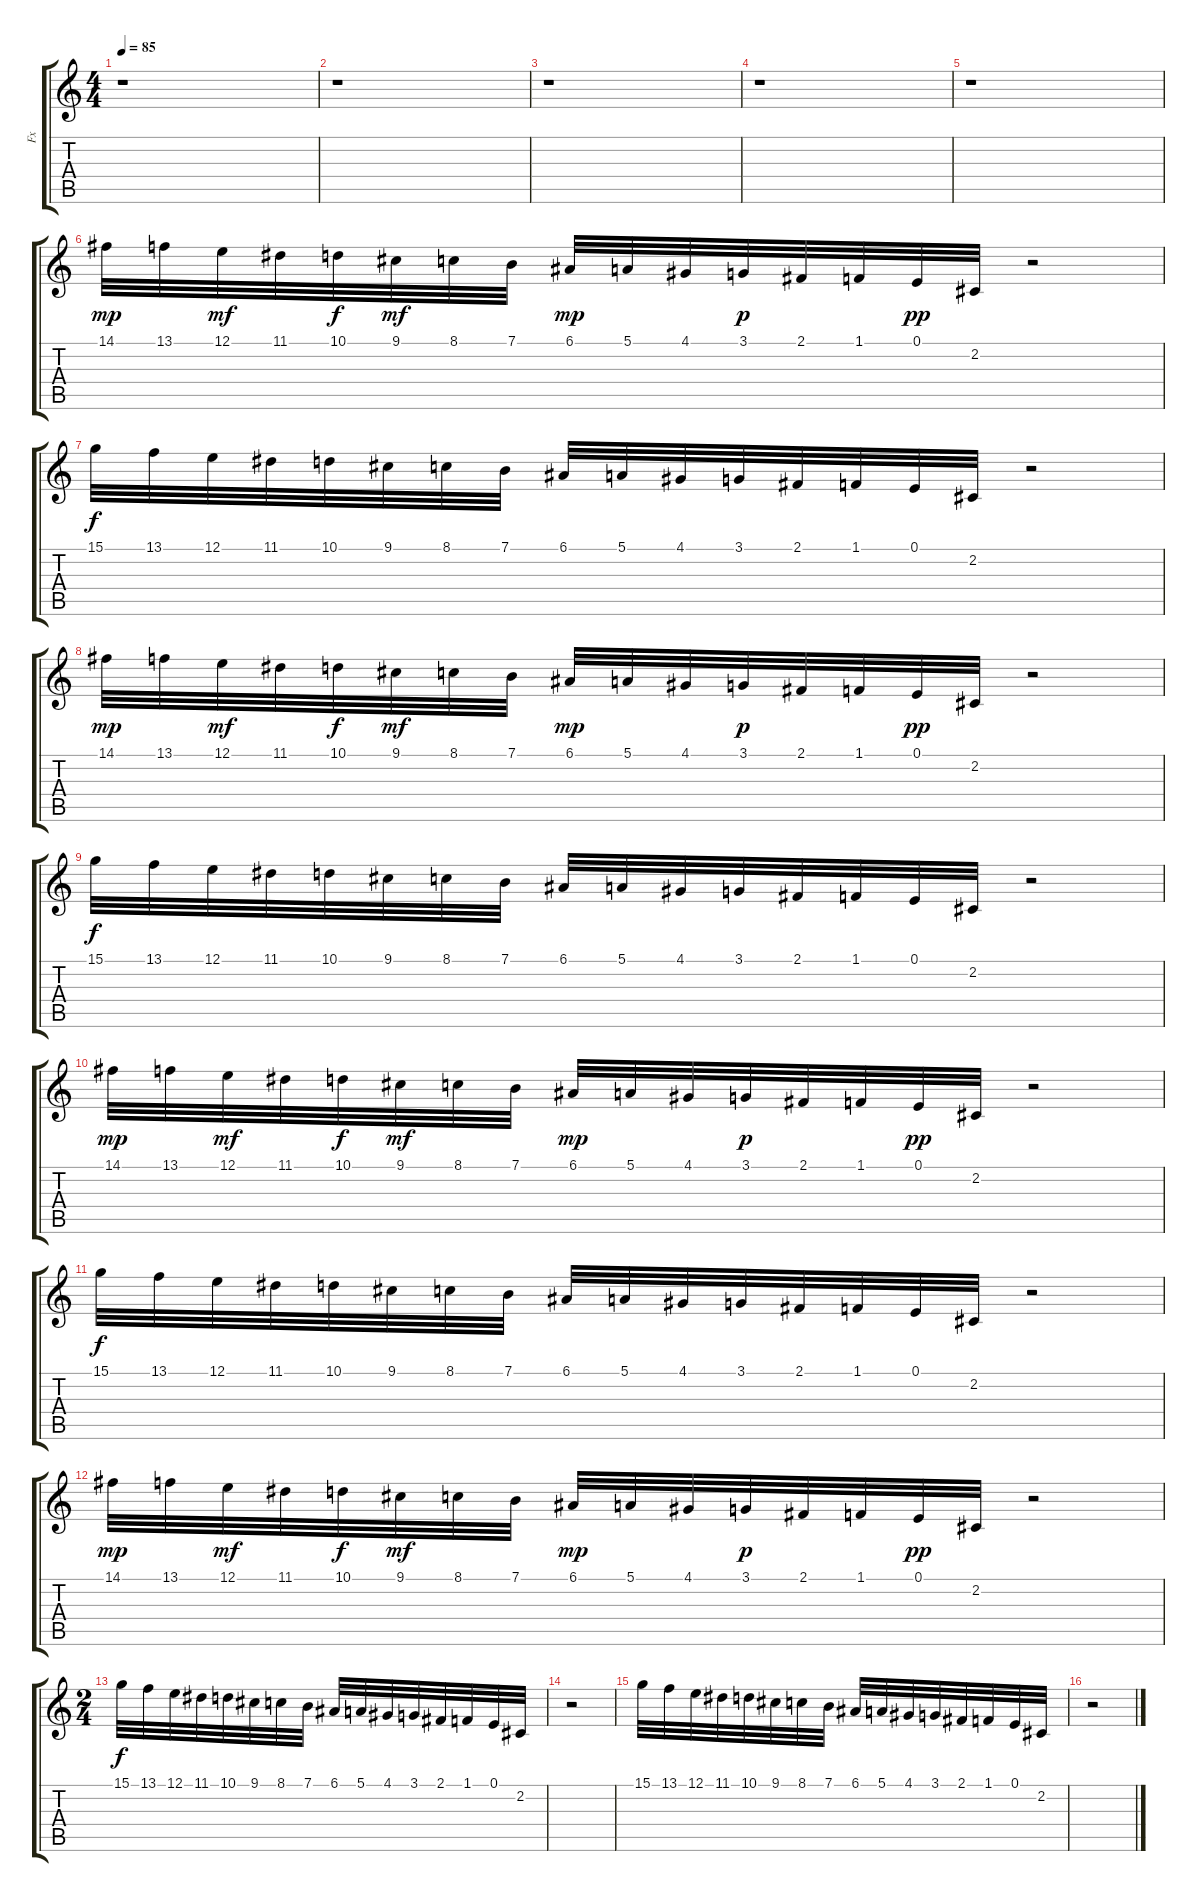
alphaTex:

\track ("Fx" "Fx") {instrument guitarfretnoise}
\staff {score tabs}
\tuning (E4 B3 G3 D3 A2 E2) {hide}
\ts (4 4)
\tempo 85
\clef g2
\ks c
r.1{dy mp instrument guitarfretnoise} |
r.1 |
r.1 |
r.1 |
r.1 |
14.1.32 13.1.32 12.1.32{dy mf} 11.1.32 10.1.32{dy f} 9.1.32{dy mf} 8.1.32 7.1.32 6.1.32{dy mp} 5.1.32 4.1.32 3.1.32{dy p} 2.1.32 1.1.32 0.1.32{dy pp} 2.2.32 r.2 |
15.1.32{dy f} 13.1.32 12.1.32 11.1.32 10.1.32 9.1.32 8.1.32 7.1.32 6.1.32 5.1.32 4.1.32 3.1.32 2.1.32 1.1.32 0.1.32 2.2.32 r.2 |
14.1.32{dy mp} 13.1.32 12.1.32{dy mf} 11.1.32 10.1.32{dy f} 9.1.32{dy mf} 8.1.32 7.1.32 6.1.32{dy mp} 5.1.32 4.1.32 3.1.32{dy p} 2.1.32 1.1.32 0.1.32{dy pp} 2.2.32 r.2 |
15.1.32{dy f} 13.1.32 12.1.32 11.1.32 10.1.32 9.1.32 8.1.32 7.1.32 6.1.32 5.1.32 4.1.32 3.1.32 2.1.32 1.1.32 0.1.32 2.2.32 r.2 |
14.1.32{dy mp} 13.1.32 12.1.32{dy mf} 11.1.32 10.1.32{dy f} 9.1.32{dy mf} 8.1.32 7.1.32 6.1.32{dy mp} 5.1.32 4.1.32 3.1.32{dy p} 2.1.32 1.1.32 0.1.32{dy pp} 2.2.32 r.2 |
15.1.32{dy f} 13.1.32 12.1.32 11.1.32 10.1.32 9.1.32 8.1.32 7.1.32 6.1.32 5.1.32 4.1.32 3.1.32 2.1.32 1.1.32 0.1.32 2.2.32 r.2 |
14.1.32{dy mp} 13.1.32 12.1.32{dy mf} 11.1.32 10.1.32{dy f} 9.1.32{dy mf} 8.1.32 7.1.32 6.1.32{dy mp} 5.1.32 4.1.32 3.1.32{dy p} 2.1.32 1.1.32 0.1.32{dy pp} 2.2.32 r.2 |
\ts (2 4)
15.1.32{dy f} 13.1.32 12.1.32 11.1.32 10.1.32 9.1.32 8.1.32 7.1.32 6.1.32 5.1.32 4.1.32 3.1.32 2.1.32 1.1.32 0.1.32 2.2.32 |
r.2 |
15.1.32 13.1.32 12.1.32 11.1.32 10.1.32 9.1.32 8.1.32 7.1.32 6.1.32 5.1.32 4.1.32 3.1.32 2.1.32 1.1.32 0.1.32 2.2.32 |
r.2
